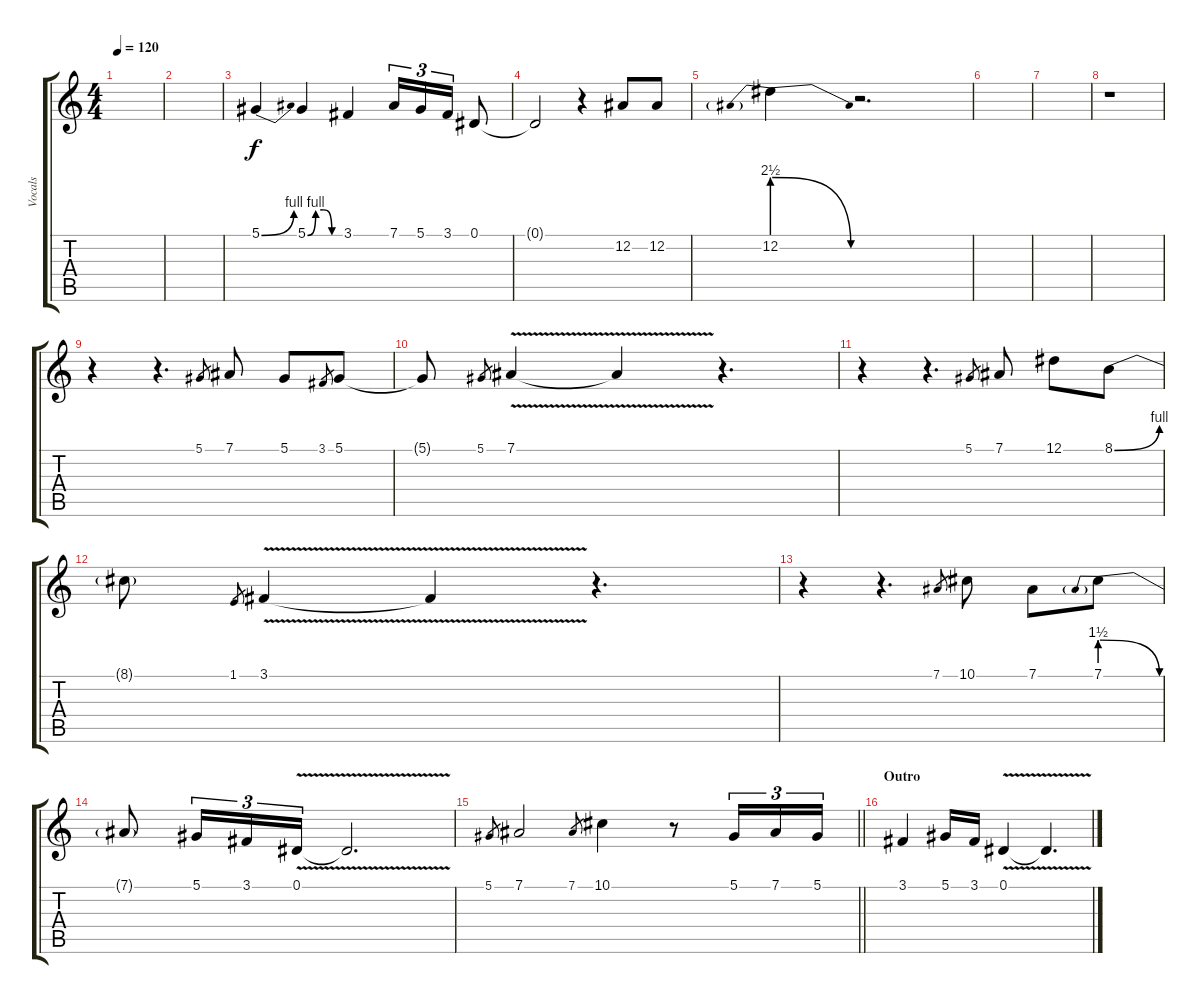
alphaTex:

\track ("Vocals" "Vocals") {instrument oboe}
\staff {score tabs}
\tuning (Eb4 Bb3 Gb3 Db3 Ab2 Eb2) {hide}
\ts (4 4)
\tempo 120
\clef g2
\ks c
|
|
5.1{be (bend 0 0 60 4)}.4 5.1{be (custom 0 0 15 4 30 4 45 0 60 0)}.4 3.1.4 7.1.16{tu (3 2)} 5.1.16{tu (3 2)} 3.1.16{tu (3 2)} 0.1.8 |
0.1{t}.2 r.4 12.2.8 12.2.8 |
12.2{be (prebendrelease 0 10 60 0)}.4 r.2{d} |
|
|
r.1 |
r.4 r.4{d} 5.1.8{gr} 7.1.8 5.1.8 3.1.8{gr} 5.1.8 |
5.1{t}.8 5.1.8{gr} 7.1{v}.4 7.1{t}.4 r.4{d} |
r.4 r.4{d} 5.1.8{gr} 7.1.8 12.1.8 8.1{be (bend 0 0 60 4)}.8 |
8.1{t}.8 1.1.8{gr} 3.1{v}.4 3.1{t}.4 r.4{d} |
r.4 r.4{d} 7.1.8{gr} 10.1.8 7.1.8 7.1{be (prebendrelease 0 6 60 0)}.8 |
7.1{t}.8 5.1.16{tu (3 2)} 3.1.16{tu (3 2)} 0.1{v}.16{tu (3 2)} 0.1{t}.2{d} |
\barLineRight lightlight
5.1.8{gr} 7.1.2 7.1.8{gr} 10.1.4 r.8 5.1.16{tu (3 2)} 7.1.16{tu (3 2)} 5.1.16{tu (3 2)} |
\section ("" "Outro")
3.1.4 5.1.16 3.1.16 0.1{v}.4 0.1{t}.4{d}
